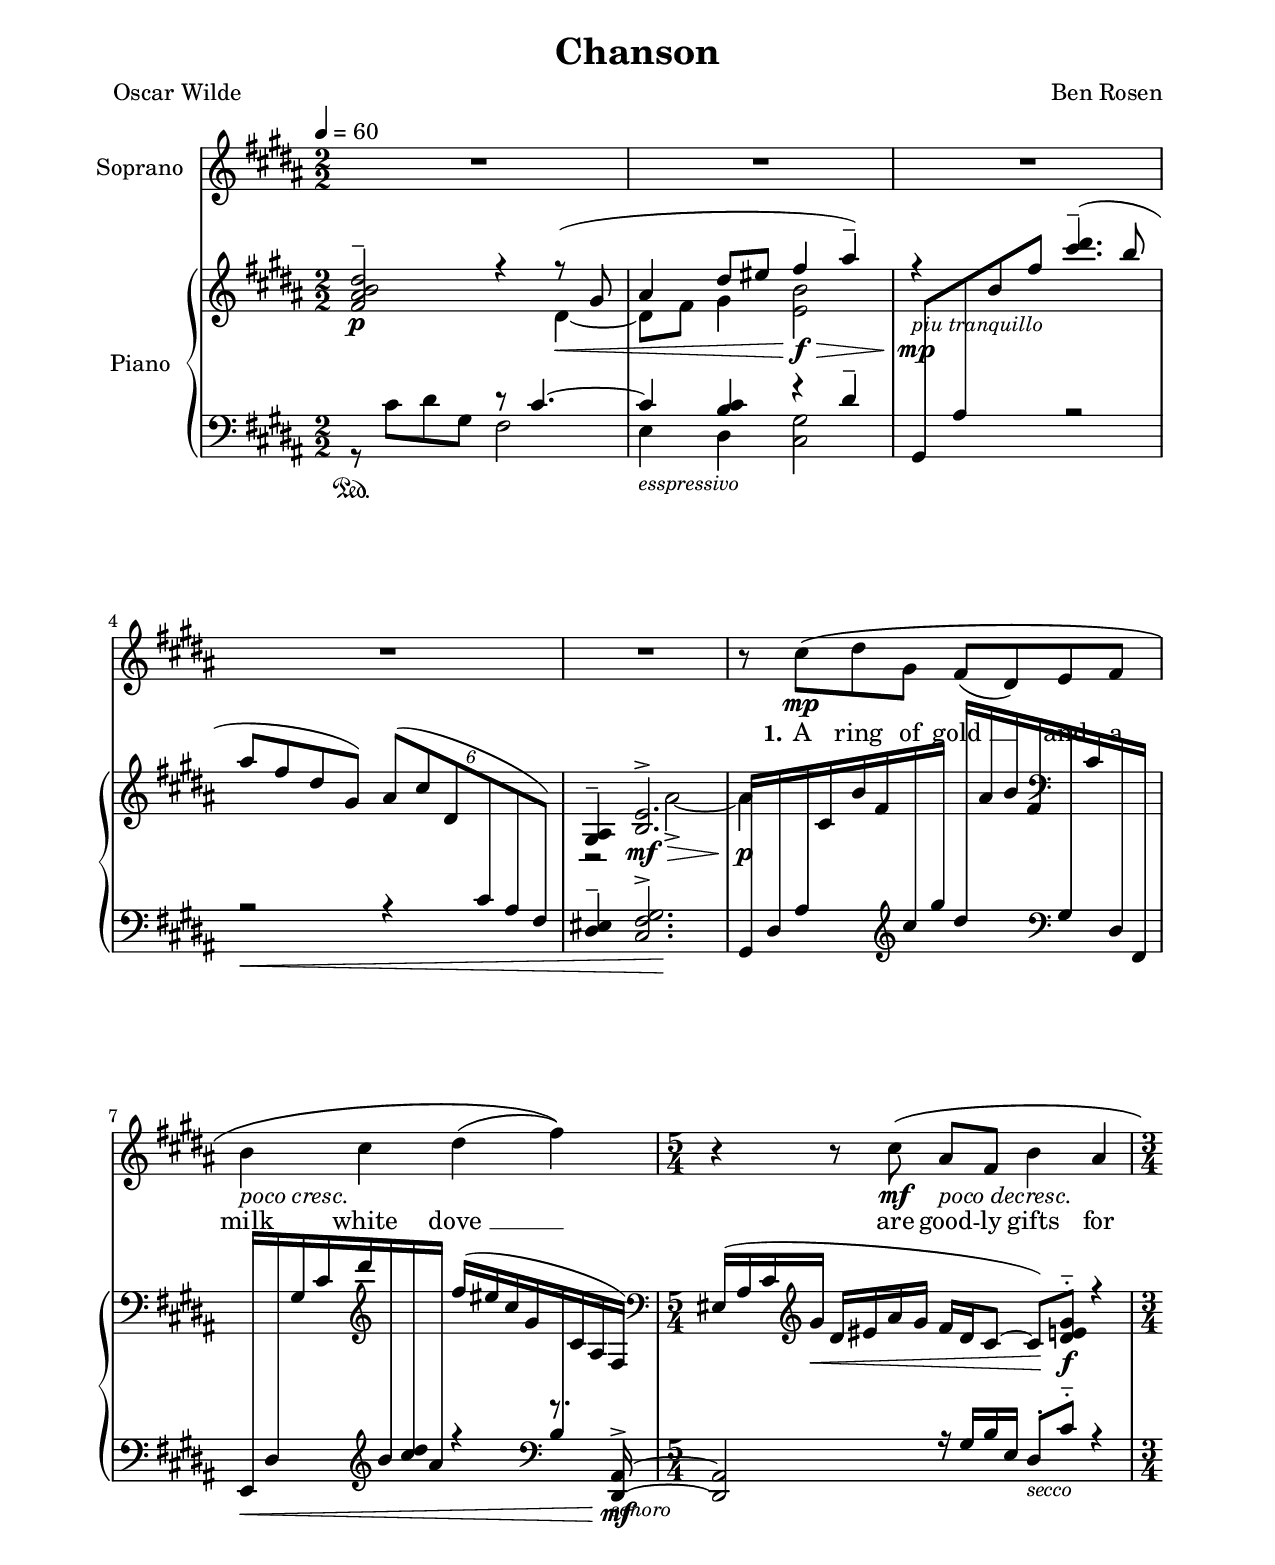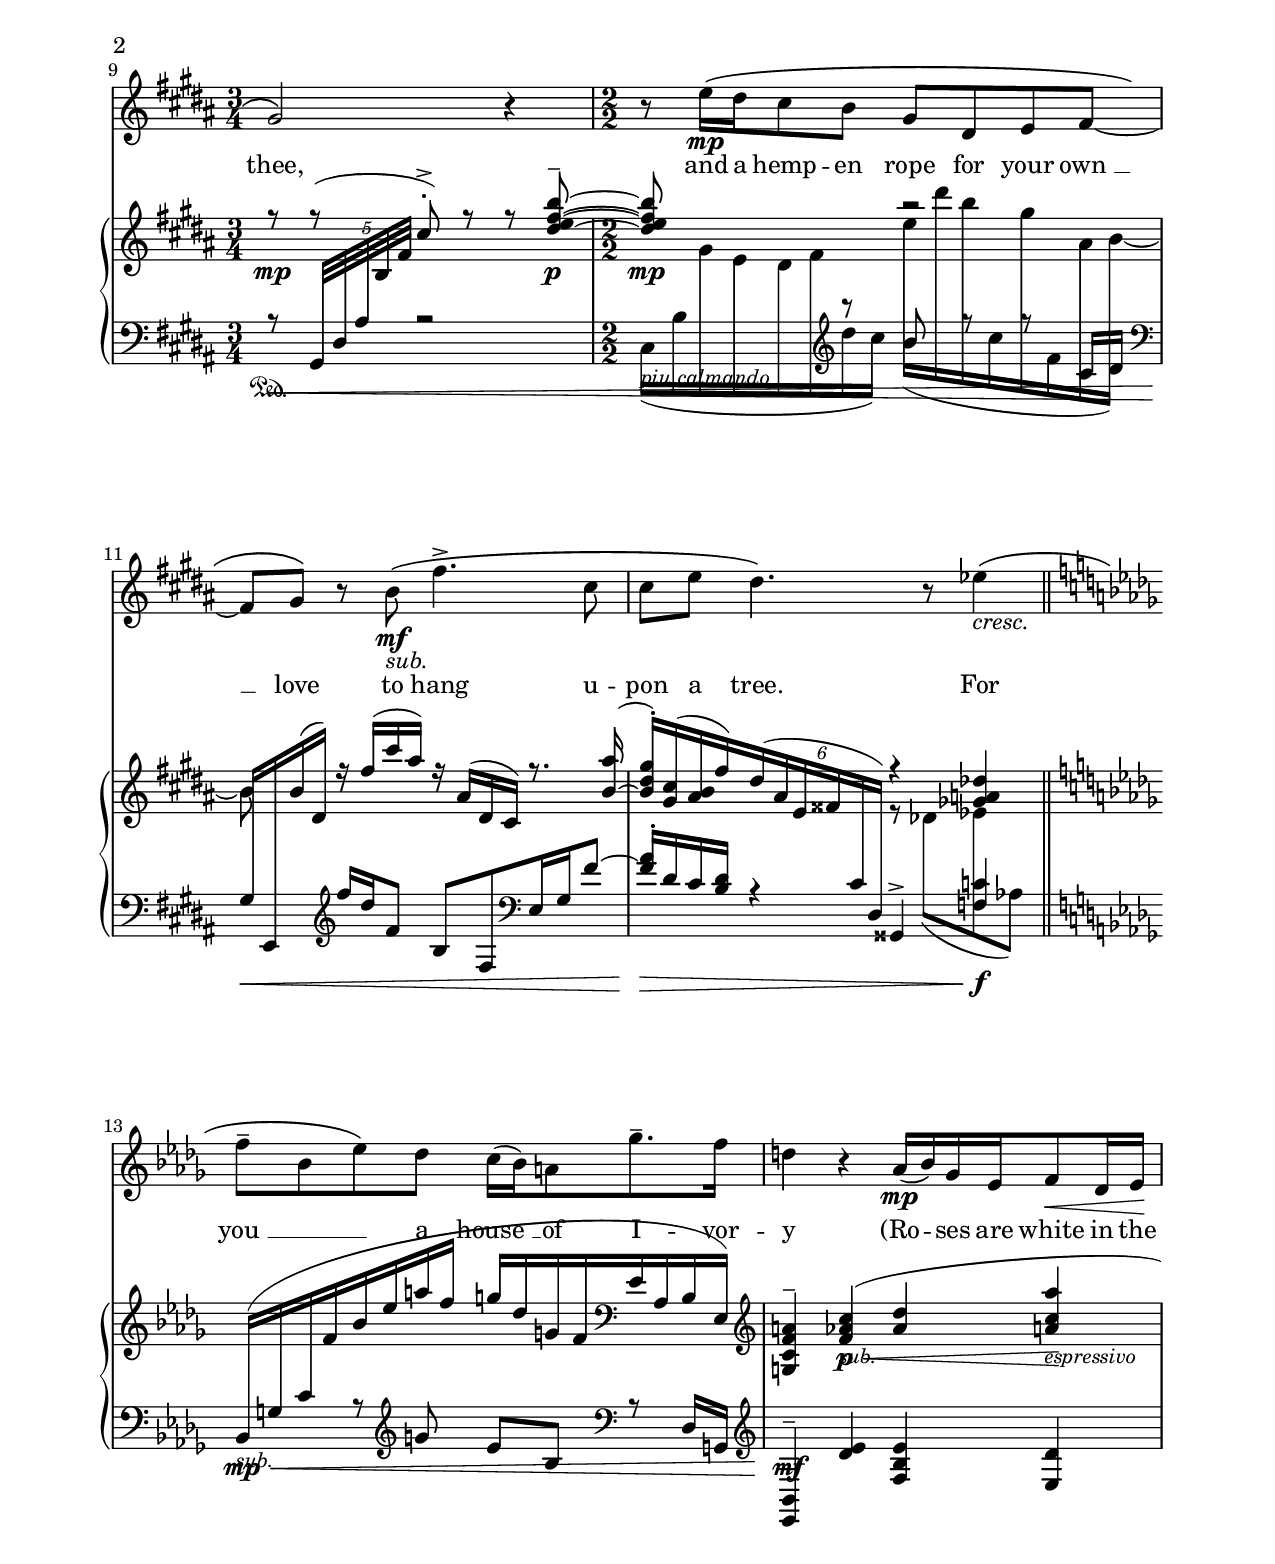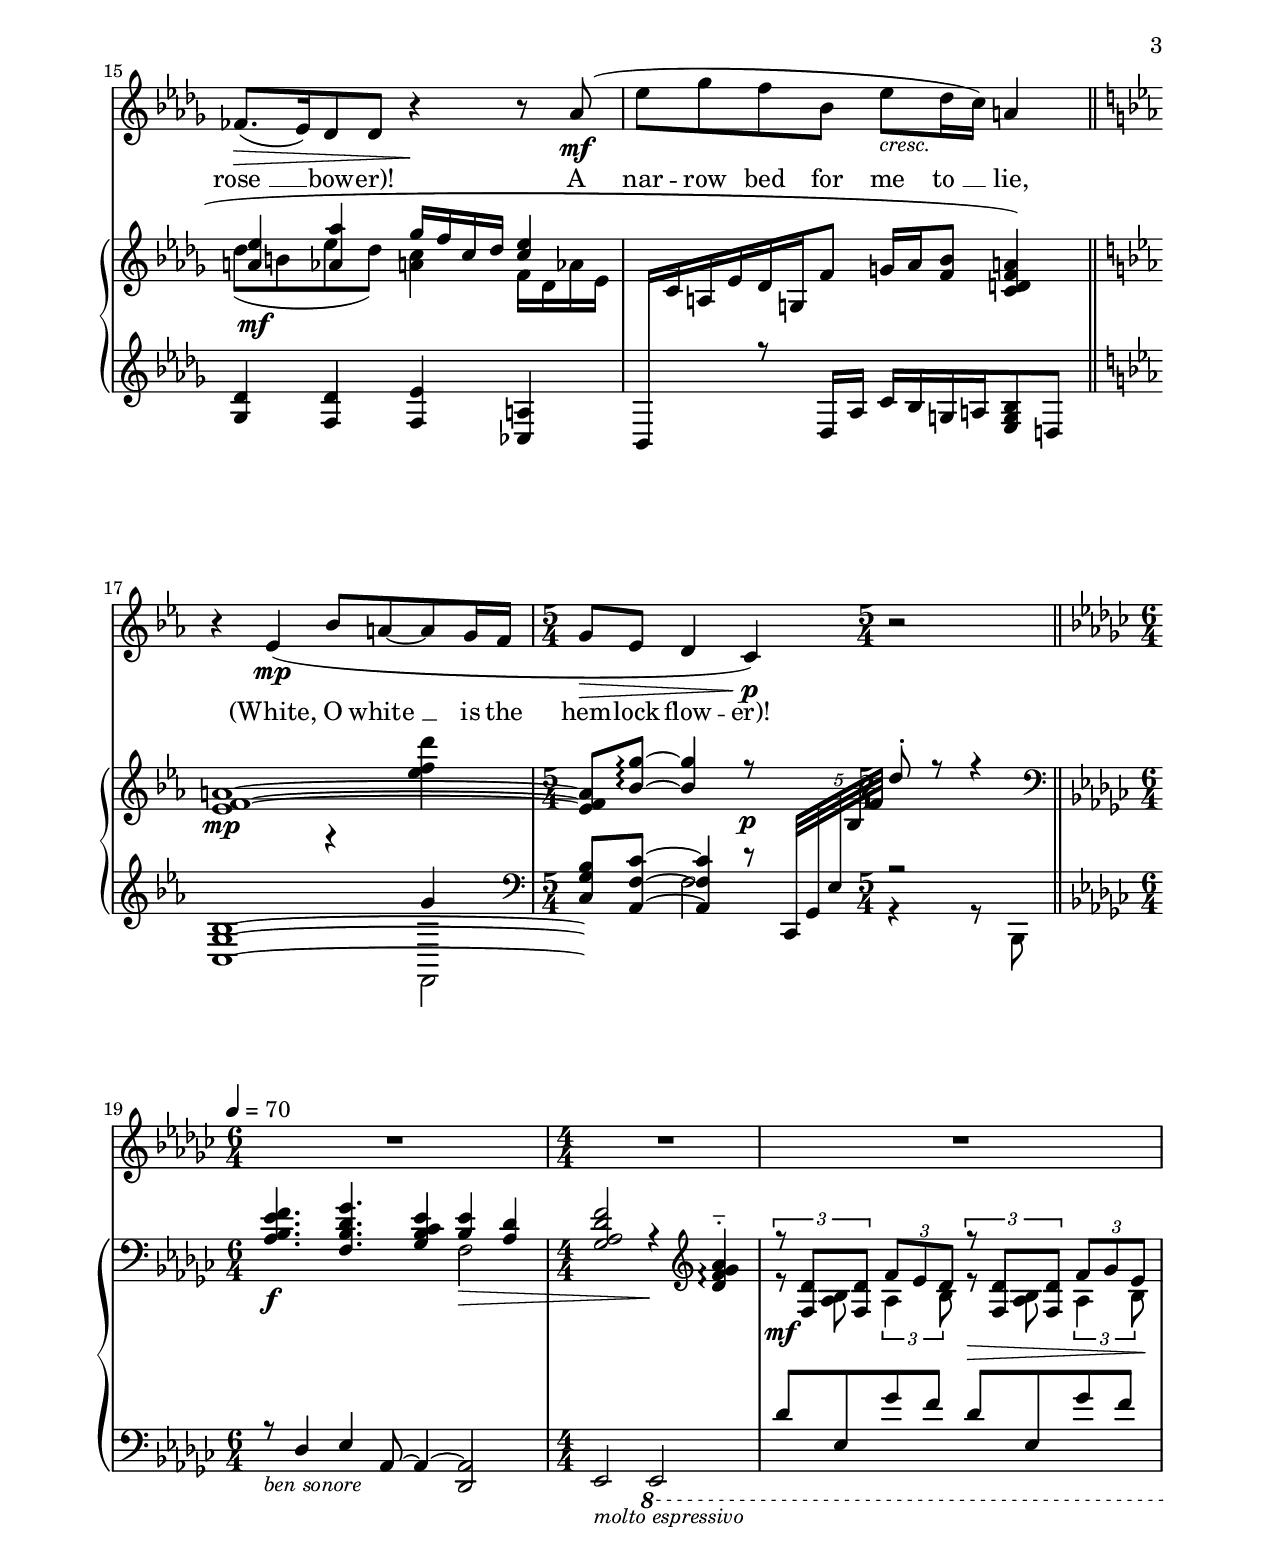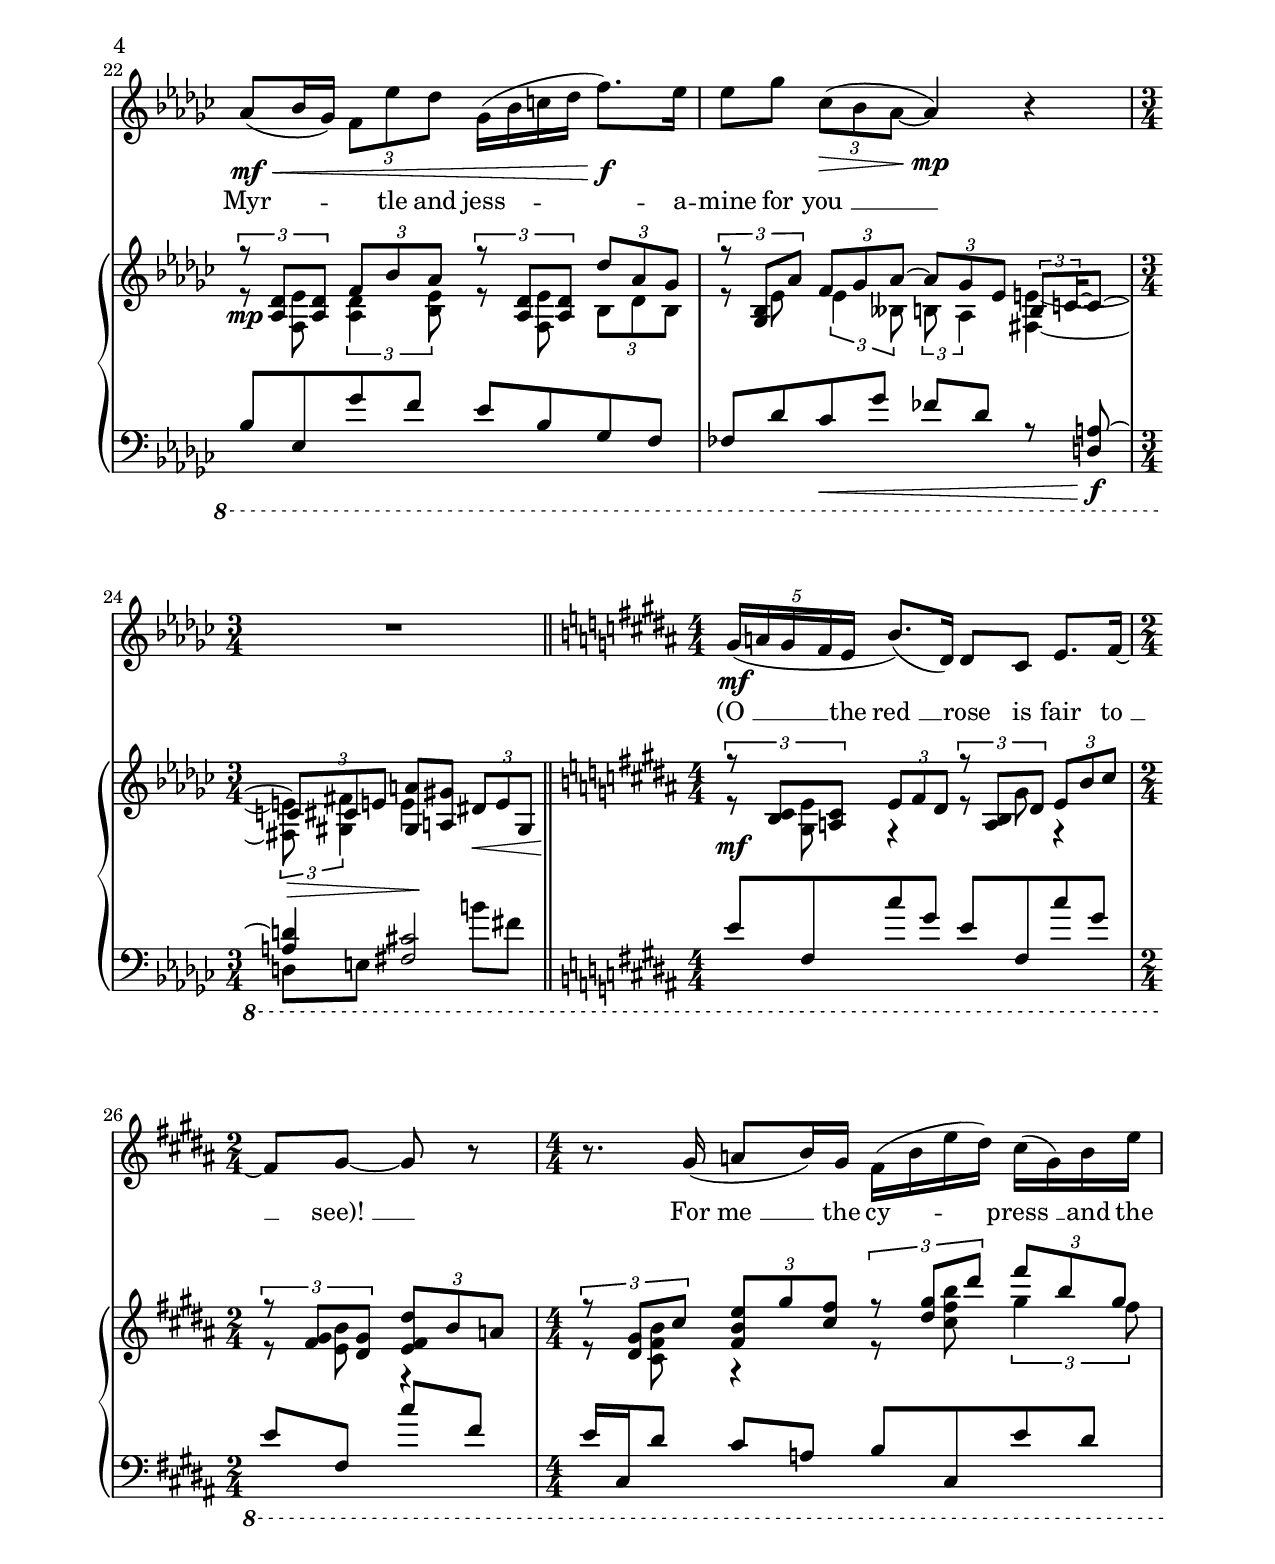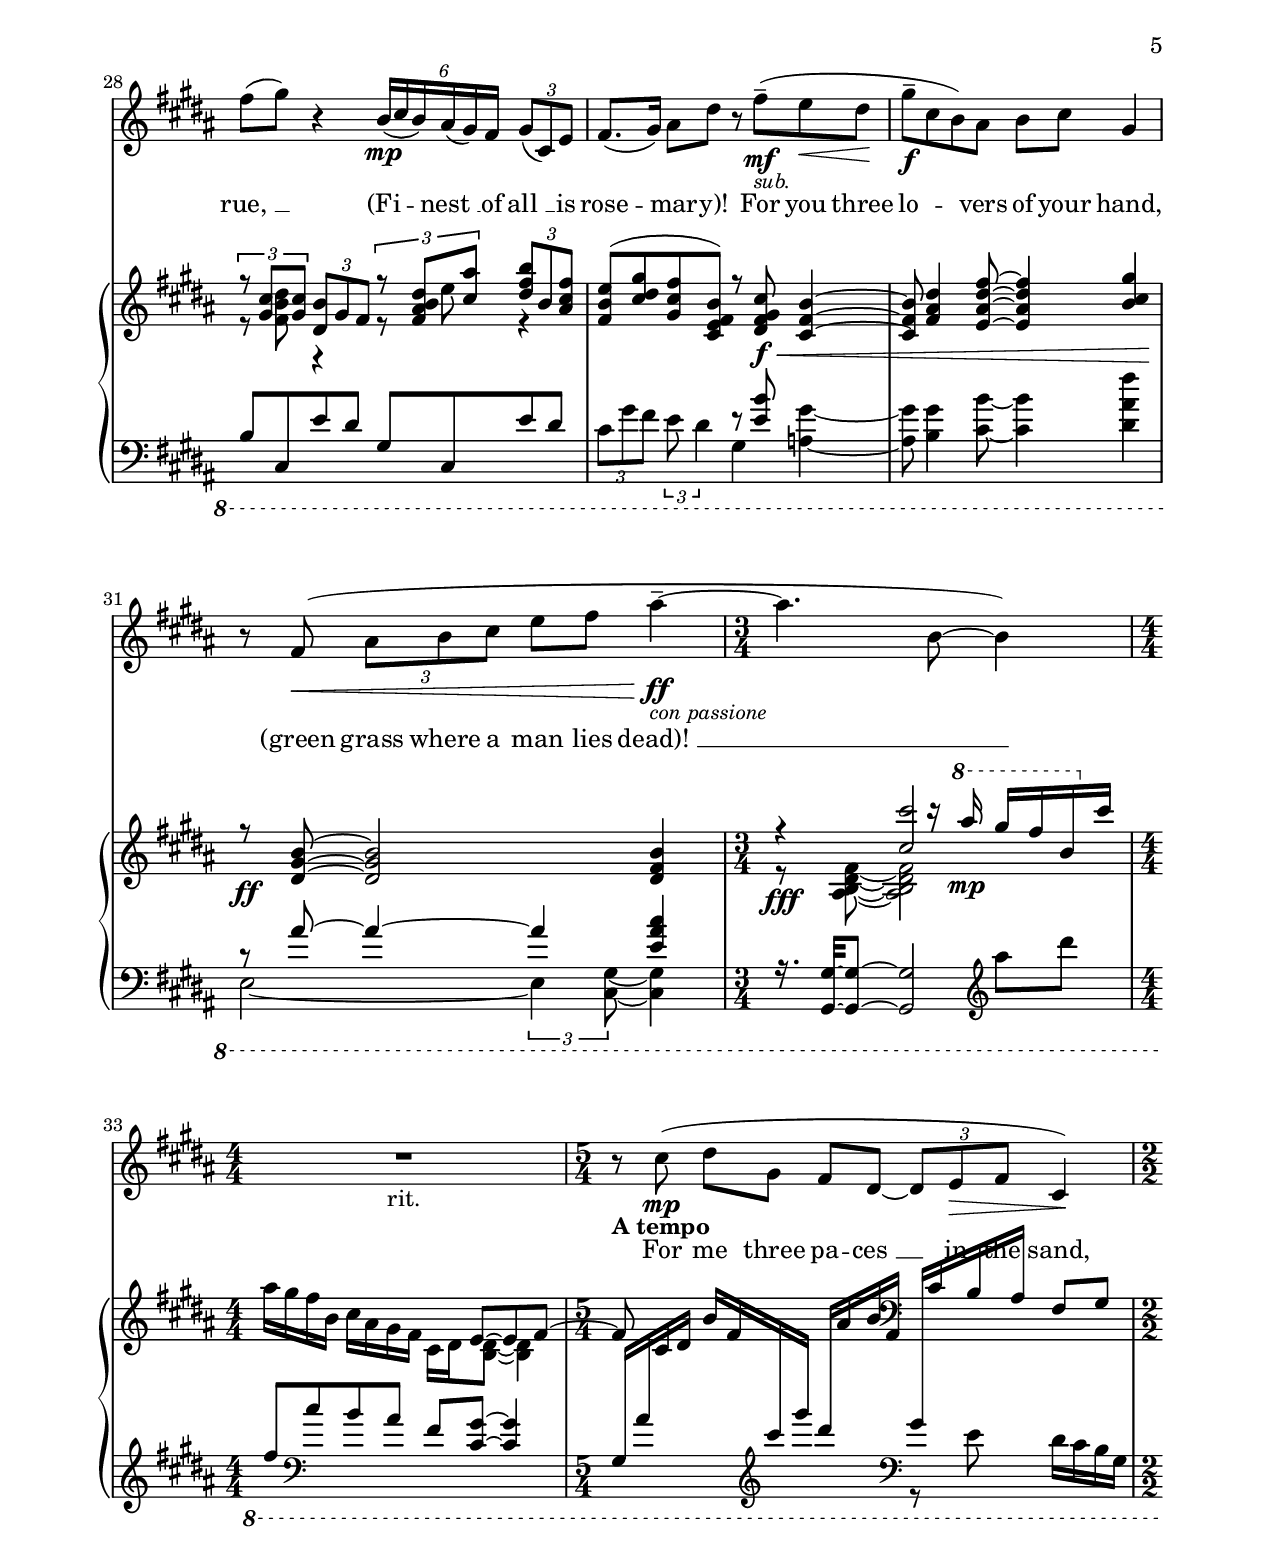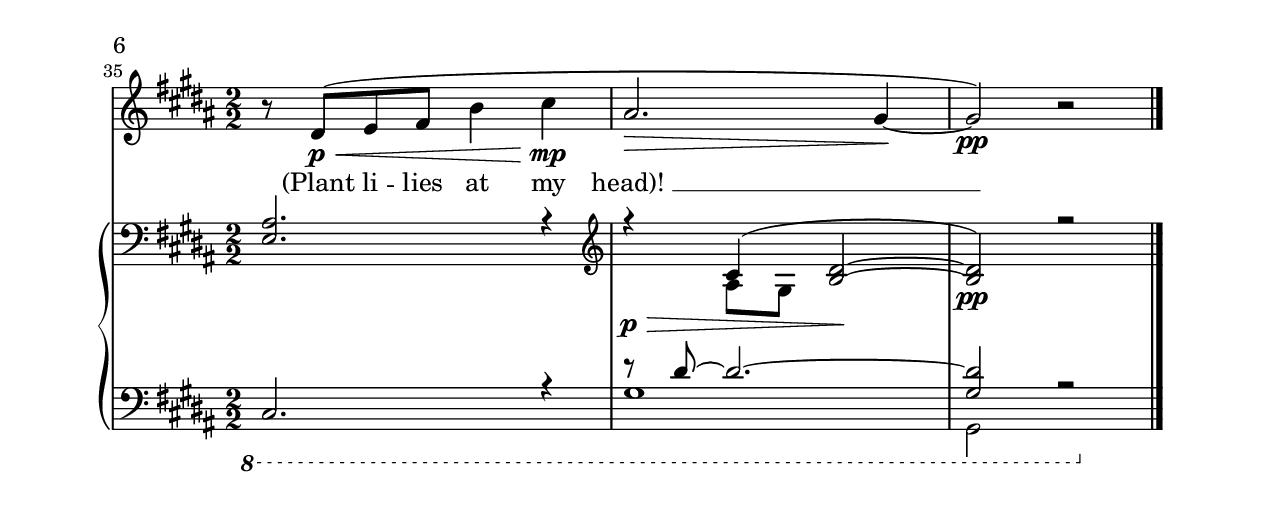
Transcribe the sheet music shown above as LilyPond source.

\version "2.24.0"

\include "settings.ily"
\include "style.ily"

\header {
  title = "Chanson"
  poet = "Oscar Wilde"
  composer = "Ben Rosen"
}

key_time_and_tempo = {
  \key b \major
  \time 2/2
  \tempo 4=60
}

soprano =  \relative cs'' {
  \key_time_and_tempo

  % measure 1
  R1 * 5 |

  % measure 6
  r8 cs8 \( -\mp ds8 gs,8 fs8 ( ds8 ) e8 fs8 |

  % measure 7
  b4 -\markup \italic "poco cresc." cs4 ds4 ( fs4 ) \) |

  % measure 8
  \time 5/4
  r4 r8 cs8 \( -\mf as8 -\markup \italic "poco decresc." fs8 b4 as4 |

  % measure 9
  \time 3/4
  gs2 \) r4 |

  % measure 10
  \time 2/2
  r8 e'16 \( -\mp ds16 cs8 b8 gs8 ds8 e8 fs8 ~ |

  % measure 11
  fs8 gs8 \) r8 b8 \( -\markup \italic "sub." -\mf fs'4. -> cs8 |

  % measure 12
  cs8 e8 ds4. \) r8 ef4 \( -\markup \italic "cresc."

  \key df \major
  f8 -- bf,8 ef8 \) df8 c16 ( bf16 ) a8 gf'8. -- f16 |
  d4 r4 af16 ( _\mp bf16 ) gf16 ef16 f8 _\< df16 ef16 _\! | % 15
  ff8. ( _\> ef16 ) df8 df8 r4 _\! r8 af'8 ( _\mf | % 16
  ef'8 gf8 f8 bf,8 ef8 _\markup{ \small\italic {cresc.} } df16 c16 ) a4
  \bar "||"
  \key c \minor r4 ef4 ( _\mp bf'8 a8 ~ a8 g16 f16 | % 18
  \time 5/4  g8 _\> ef8 d4 c4 ) _\! _\p r2 \bar "||"
  \time 6/4  \key ef \minor \tempo 4=70 R1. | \barNumberCheck #20
  \numericTimeSignature\time 4/4  R1*2 | % 22
  af'8 ( _\mf _\< bf16 gf16 ) \times 2/3 {
    f8 ef'8 df8 }
  gf,16 ( bf16 c16 df16 f8. ) _\! _\f ef16 | % 23
  ef8 gf8 \times 2/3 {
    cf,8 ( _\> bf8 af8 ~ }
  af4 ) _\! _\mp r4 | % 24
  \time 3/4  R2. \bar "||"
  \numericTimeSignature\time 4/4  \key gs \minor \once \omit
  TupletBracket
  \times 4/5  {
    gs16 ( _\mf a16 gs16 fs16 e16 }
  b'8. ) ( ds,16 ) ds8 cs8 e8. fs16 ~ | % 26
  \time 2/4  fs8 gs8 ~ gs8 r8 | % 27
  \numericTimeSignature\time 4/4  r8. gs16 ( a8 b16 ) gs16 fs16 ( b16
  e16 ds16 ) cs16 ( gs16 ) b16 e16 | % 28
  fs8 ( gs8 ) r4 \once \omit TupletBracket
  \times 4/6  {
    b,16 ( _\mp cs16 b16 ) as16 ( gs16 ) fs16 }
  \once \omit TupletBracket
  \times 2/3  {
    gs8 ( cs,8 ) e8 }
  | % 29
  fs8. ( gs16 ) as8 ds8 r8 fs8 ( -- _\markup{ \small\italic {sub.} }
  _\mf e8 _\< ds8 _\! | \barNumberCheck #30
  gs8 -- _\f cs,8 b8 ) as8 b8 cs8 gs4 | % 31
  r8 fs8 ( _\< \times 2/3 {
    as8 b8 cs8 }
  e8 fs8 as4 ~ -- _\! _\ff _\markup{ \small\italic {con passione} } | % 32
  \time 3/4  as4. b,8 ~ b4 ) | % 33
  \numericTimeSignature\time 4/4  R1 _ "rit." | % 34
  \time 5/4  r8 _\markup{ \bold {A tempo} } cs8 ( _\mp ds8 gs,8 fs8 ds8
  ~ \once \omit TupletBracket
  \times 2/3  {
    ds8 e8 _\> fs8 }
  cs4 ) _\! | % 35
  \numericTimeSignature\time 2/2  r8 ds8 ( _\p _\< e8 fs8 b4 cs4 _\!
  _\mp | % 36
  as2. _\> gs4 ~ _\! | % 37
  gs2 ) _\pp r2 \bar "|."
}

PartPOneVoiceOneLyricsOne =  \lyricmode {\set ignoreMelismata = ##t A
    ring of "gold " __\skip1 and a milk white "dove " __\skip1 are good
    -- ly gifts for "thee," and a hemp -- en rope for your "own "
    __\skip1 love to hang u -- pon a "tree." For "you " __\skip1 \skip1
    a "house " __\skip1 of I -- vor -- y "(Ro" -- \skip1 ses are white
    in the "rose " __\skip1 bow -- "er)!" A nar -- row bed for me "to "
    __\skip1 "lie," "(White," O "white " __\skip1 is the hem -- lock
    flow -- "er)!" Myr -- \skip1 \skip1 \skip1 tle and jess -- \skip1
    \skip1 \skip1 \skip1 a -- mine for "you " __\skip1 \skip1 \skip1
    "(O " __\skip1 \skip1 \skip1 the "red " __\skip1 rose is fair "to "
    __\skip1 "see)! " __\skip1 For "me " __\skip1 the cy -- \skip1
    \skip1 \skip1 "press " __\skip1 and the "rue, " __\skip1 "(Fi" --
    \skip1 \skip1 "nest " __\skip1 of "all " __\skip1 is rose -- \skip1
    mar -- "y)!" For you three lo -- \skip1 \skip1 vers of your "hand,"
    "(green" grass where a man lies "dead)! " __\skip1 \skip1 \skip1 For
    me three pa -- "ces " __\skip1 in the "sand," "(Plant" li -- lies at
    my "head)! " __\skip1 \skip1
    }

PartPTwoVoiceOne =  \relative fs' {
    \clef "treble" \numericTimeSignature\time 2/2 \key b \major | % 1
    <fs as b ds>2 -- _\p r4 r8 ( _\< gs8 | % 2
    as4 ds8 es8 fs4 \arpeggio _\! _\! _\f _\> as4 ) -- | % 3
    r4 _\mp _\markup{ \small\italic {piu tranquillo} } s4 <cs ds>4. ( --
    b8 | % 4
    as8 fs8 ds8 gs,8 ) \once \omit TupletBracket
    \times 4/6  {
        as8 ( cs8 ds,8 \change Staff="2" cs8 as8 fs8 ) }
    \change Staff="1" | % 5
    <gs as>4 -- <b e>2. -> _\! _\mf _\> | % 6
    s1. _\p fs''16 ( es16 cs16 gs16 \change Staff="2" b,16 \change
    Staff="1" cs16 as16 fs16 ) | % 8
    \clef "bass" \time 5/4 es16 ( as16 cs16 \clef "treble" gs'16 _\< ds16
    es16 as16 gs16 fs16 ds16 cs8 ~ cs8 ) _\! <ds e gs>8 -_ _\f r4 | % 9
    \time 3/4  r8 _\mp r8 ( cs'8 ) -. -> r8 r8 <ds e fs b>8 ~ -- ~ ~ ~
    _\p | \barNumberCheck #10
    \numericTimeSignature\time 2/2  <ds e fs b>8 _\mp s4. r2 \change
    Staff="2" | % 11
    gs,,16 e,16 \change Staff="1" b'''16 ( ds,16 ) r16 fs'16 ( cs'16 as16
    ) r16 as,16 ( ds,16 cs16 ) r8. <b' as'>16 ( ~ | % 12
    <b ds gs>16 ) -. <gs cs>16 ( <as b>16 fs'16 ) \once \omit
    TupletBracket
    \times 4/6  {
        ds16 ( as16 e16 fss16 \change Staff="2" cs16 ds,16 ) }
    \change Staff="1" r4 <gf' a df>4 \bar "||"
    \key df \major \change Staff="2" bf,,16 ( -\! _\markup{
        \small\italic {sub.} } _\mp -\< g'16 c16 \change Staff="1" f16
    bf16 ef16 a16 f16 g16 df16 g,16 f16 \clef "bass" ef16 af,16 bf16 ef,16
    ) | % 14
    \clef "treble" <g c f a>4 -- _\mf <f' af c>4 ( _\markup{
        \small\italic {sub.} } _\p _\< <af df>4 <a c af'>4 _\! _\markup{
        \small\italic {espressivo} } | % 15
    <a ef'>4 _\mf <af af'>4 gf'16 f16 c16 df16 <c ef>4 \change Staff="2"
    | % 16
    bf,,16 \change Staff="1" c'16 a16 ef'16 df16 g,16 f'8 g16 af16 <f
        bf>8 <c d f a>4 ) \bar "||"
    \key c \minor <ef f a>1 ~ ~ ~ _\mp | % 18
    \time 5/4  <ef f a>8 <bf' g'>8 ~ \arpeggio ~ \arpeggio <bf g'>4 r8
    _\p s8 d8 -. r8 r4 \bar "||"
    \clef "bass" \time 6/4 \key ef \minor <af, bf ef f>4. _\f <f bf df
        gf>4. <gf bf cf ef>4 <bf ef>4 _\> <af df>4 | \barNumberCheck #20
    \numericTimeSignature\time 4/4  <gf af df f>2 r4 _\! \clef "treble"
    <df' f gf af>4 \arpeggio -_ \arpeggio \arpeggio \arpeggio | % 21
    \times 2/3  {
        r8 _\mf <f, df'>8 <f df'>8 }
    \once \omit TupletBracket
    \times 2/3  {
        f'8 ef8 df8 }
    \times 2/3  {
        r8 _\> <f, df'>8 <f df'>8 }
    \once \omit TupletBracket
    \times 2/3  {
        f'8 gf8 ef8 }
    _\! | % 22
    \times 2/3  {
        r8 _\mp <af, df>8 <af df>8 }
    \once \omit TupletBracket
    \times 2/3  {
        f'8 bf8 af8 }
    \times 2/3  {
        r8 <af, df>8 <af df>8 }
    \once \omit TupletBracket
    \times 2/3  {
        df'8 af8 gf8 }
    | % 23
    \times 2/3  {
        r8 <gf, bf>8 af'8 }
    \once \omit TupletBracket
    \times 2/3  {
        f8 gf8 af8 ~ }
    \once \omit TupletBracket
    \times 2/3  {
        af8 gf8 ef8 }
    \times 2/3  {
        b8 c16 ~ }
    c8 ~ | % 24
    \time 3/4  \once \omit TupletBracket
    \times 2/3  {
        c8 _\> cs8 e8 ~ }
    <gs, a'>8 _\! <a gs'>8 \once \omit TupletBracket
    \times 2/3  {
        ds8 _\! _\< e8 gs,8 }
    \bar "||"
    \numericTimeSignature\time 4/4  \key gs \minor \times 2/3 {
        r8 _\mf <b cs>8 <a cs>8 }
    \once \omit TupletBracket
    \times 2/3  {
        e'8 fs8 ds8 }
    \times 2/3  {
        r8 <a b>8 ds8 }
    \once \omit TupletBracket
    \times 2/3  {
        e8 b'8 cs8 }
    | % 26
    \time 2/4  \times 2/3 {
        r8 <fs, gs>8 <ds gs>8 }
    \once \omit TupletBracket
    \times 2/3  {
        <e fs ds'>8 b'8 a8 }
    | % 27
    \numericTimeSignature\time 4/4  \times 2/3 {
        r8 <ds, gs>8 cs'8 }
    \once \omit TupletBracket
    \times 2/3  {
        <fs, b e>8 gs'8 <cs, fs>8 }
    \times 2/3  {
        r8 <ds gs>8 ds'8 }
    \once \omit TupletBracket
    \times 2/3  {
        fs8 b,8 gs8 }
    | % 28
    \times 2/3  {
        r8 <gs, cs>8 <gs cs>8 }
    \once \omit TupletBracket
    \times 2/3  {
        <ds b'>8 gs8 fs8 }
    \times 2/3  {
        r8 <fs as b ds>8 <cs' as'>8 }
    \once \omit TupletBracket
    \times 2/3  {
        <ds fs b>8 b8 <as cs fs>8 }
    | % 29
    <fs b e>8 ( <cs' ds gs>8 <gs cs fs>8 <cs, e fs b>8 ) r8 <ds fs gs
        cs>8 _\f _\< <cs fs b>4 ~ ~ ~ | \barNumberCheck #30
    <cs fs b>8 <fs as ds>4 <e as ds fs>8 ~ ~ ~ ~ <e as ds fs>4 <b' cs
        gs'>4 _\! | % 31
    r8 _\ff <ds, gs b>8 ~ ~ ~ <ds gs b>2 <ds fs b>4 | % 32
    \time 3/4  r4 _\fff <cs' cs'>2 | % 33
    \numericTimeSignature\time 4/4  s8*5 e,8 ~ e8 fs8 ~ | % 34
    \time 5/4  fs8 s8*5 \clef "bass" s2 | % 35
    \numericTimeSignature\time 2/2  <e, as>2. r4 | % 36
    \clef "treble" r4 _\p _\> cs'4 ( <b ds>2 ~ ~ _\! | % 37
    <b ds>2 ) _\pp r2 \bar "|."
    }

PartPTwoVoiceTwo =  \relative ds' {
    \clef "treble" \numericTimeSignature\time 2/2 \key b \major s2. ds4
    ~ | % 2
    ds8 fs8 gs4 <e b'>2 s1*2 | % 5
    r2 as2 ~ -> | % 6
    as4 s4*7 | % 8
    \clef "bass" \time 5/4 s8. \clef "treble" s16*17 | % 9
    \time 3/4  s2. | \barNumberCheck #10
    \numericTimeSignature\time 2/2  \change Staff="2" cs,,16 ( b'16
    \change Staff="1" gs'16 e16 ds16 fs16 \change Staff="2" ds'16 cs16 )
    \change Staff="1" e16 ( ds'16 b16 \change Staff="2" cs,16 \change
    Staff="1" gs'16 \change Staff="2" fs,16 \change Staff="1" as16 b16 )
    ~ | % 11
    b8 s8*7 s2 r8 df,8 ( ef8 \change Staff="2" af,8 ) \bar "||"
    \key df \major s2. \clef "bass" s4 | % 14
    \clef "treble" \change Staff="1" s1 | % 15
    df'8 ( b8 ef8 df8 ) <a c>4 f16 df16 af'16 ef16 s1 \bar "||"
    \key c \minor s2 r4 <ef' f d'>4 | % 18
    \time 5/4  s4*5 \bar "||"
    \clef "bass" \time 6/4 \key ef \minor s1 f,,2 | \barNumberCheck #20
    \numericTimeSignature\time 4/4  s2. \clef "treble" s4 | % 21
    r8 <af bf>8 \times 2/3 {
        af4 bf8 }
    r8 <af bf>8 \times 2/3 {
        af4 bf8 }
    | % 22
    r8 <f ef'>8 \times 2/3 {
        <af df>4 <bf ef>8 }
    r8 <f ef'>8 \once \omit TupletBracket
    \times 2/3  {
        bf8 df8 bf8 }
    | % 23
    r8 ef8 \times 2/3 {
        ef4 bff8 }
    \times 2/3  {
        b8 af4 }
    <fs e'>4 ~ ~ | % 24
    \time 3/4  \times 2/3 {
        <fs e'>8 <gs fs'>4 }
    e'4 s4 \bar "||"
    \numericTimeSignature\time 4/4  \key gs \minor r8 <gs, e'>8 r4 r8
    gs'8 r4 | % 26
    \time 2/4  r8 <e b'>8 r4 | % 27
    \numericTimeSignature\time 4/4  r8 <cs fs b>8 r4 r8 <cs' fs b>8
    \times 2/3 {
        gs'4 fs8 }
    | % 28
    r8 <fs, b ds>8 r4 r8 e'8 r4 s1 s1 s1 | % 32
    \time 3/4  r8 <as,, b ds fs>8 ~ ~ ~ ~ <as b ds fs>2 | % 33
    \numericTimeSignature\time 4/4  as''16 gs16 fs16 b,16 cs16 as16 gs16
    fs16 cs16 ds16 <b ds>8 ~ ~ <b ds>4 | % 34
    \time 5/4  s2. \clef "bass" s2 | % 35
    \numericTimeSignature\time 2/2  s1 | % 36
    \clef "treble" s4 as8 gs8 s1. \bar "|."
    }

PartPTwoVoiceFive =  \relative cs' {
    \clef "bass" \numericTimeSignature\time 2/2 \key b \major | % 1
    s2 \sustainOn r8 cs4. ~ | % 2
    cs4 <b cs>4 r4 ds4 -- | % 3
    gs,,8 as'8 \change Staff="1" b'8 fs'8 \change Staff="2" r2 | % 4
    r2 _\< r4 s4 | % 5
    <ds,, es>4 -- <cs fs gs>2. -> _\! | % 6
    gs16 ds'16 as'16 \change Staff="1" cs16 b'16 fs16 \clef "treble"
    \change Staff="2" cs'16 gs'16 ds16 \change Staff="1" as16 b16 fs16
    \clef "bass" \change Staff="2" gs,16 \change Staff="1" cs16 \change
    Staff="2" ds,16 fs,16 | % 7
    e16 _\! _\< ds'16 \change Staff="1" gs16 cs16 fs16 \clef "treble"
    \change Staff="2" b16 <cs ds>16 as16 r4 \clef "bass" r8. <ds,,, as'>16
    ~ -> ~ _\mf _\markup{ \small\italic {sonoro} } | % 8
    \time 5/4  <ds as'>2 r16 gs'16 b16 e,16 ds8 -. _\markup{
        \small\italic {secco} } cs'8 -_ r4 | % 9
    \time 3/4  r8 _\! \sustainOn _\< \once \omit TupletBracket
    \times 4/5  {
        gs,32 ds'32 as'32 \change Staff="1" b32 fs'32 }
    \change Staff="2" r2 | \barNumberCheck #10
    \numericTimeSignature\time 2/2  s4. _\markup{ \small\italic {piu
            calmando} } \clef "treble" r8 b8 r8 r8 cs,16 ds16 | % 11
    \clef "bass" s4 _\< \clef "treble" fs'16 ds16 fs,8 b,8 fs8 \clef
    "bass" e16 gs16 fs'8 ~ | % 12
    <fs as>16 -. _\! -\! -\> ds16 cs16 <b ds>16 r4 gss,4 -> <f' c'>4 _\f
    \bar "||"
    \key df \major s4 r8 \clef "treble" g'8 ef8 bf8 r8 \clef "bass" df,16
    g,16 | % 14
    <ef bf'>4 -- <df'' ef>4 <f, bf ef>4 <ef df'>4 | % 15
    <gf df'>4 <f df'>4 <f ef'>4 <cf a'>4 s4 r8 df16 af'16 c16 bf16 g16 a16
    <ef g bf>8 d8 \bar "||"
    \key c \minor <c g' bf>1 ~ ~ ~ \clef "treble" | % 18
    \clef "bass" \time 5/4 <c g' bf>8 <af f' c'>8 ~ ~ ~ <af f' c'>4 r8
    \once \omit TupletBracket
    \times 4/5  {
        c,32 g'32 ef'32 \change Staff="1" bf'32 f'32 }
    \change Staff="2" r2 \bar "||"
    \time 6/4  \key ef \minor r8 _\markup{ \small\italic {ben sonore} }
    df,4 ef4 af,8 ~ af4 ~ <df, af'>2 \change Staff="1" _\markup{
        \small\italic {molto espressivo} } | \barNumberCheck #20
    \numericTimeSignature\time 4/4  \change Staff="2" ef2 \ottava #0
    \ottava #-1 ef,2 | % 21
    df''8 ef,8 gf'8 f8 df8 ef,8 gf'8 f8 | % 22
    bf,8 ef,8 gf'8 f8 ef8 bf8 gf8 f8 | % 23
    ff8 df'8 cf8 _\< gf'8 ff8 df8 r8 <d, a'>8 ~ ~ _\! _\f | % 24
    \time 3/4  <a' d>4 <fs cs'>2 \bar "||"
    \numericTimeSignature\time 4/4  \key gs \minor e'8 fs,8 cs''8 gs8 e8
    fs,8 cs''8 gs8 | % 26
    \time 2/4  e8 fs,8 cs''8 fs,8 | % 27
    \numericTimeSignature\time 4/4  e16 cs,16 ds'8 cs8 a8 b8 cs,8 e'8 ds8
    | % 28
    b8 cs,8 e'8 ds8 gs,8 cs,8 e'8 ds8 s2 r8 <e b'>8 s4 s1 | % 31
    r8 as8 ~ as4 ~ as4 <e as cs>4 | % 32
    \time 3/4  r16. <gs,, gs'>32 ~ ~ <gs gs'>8 ~ ~ <gs gs'>2 \clef
    "treble" | % 33
    \numericTimeSignature\time 4/4  fs'''8 \clef "bass" cs8 b8 as8 fs8
    <cs gs'>8 ~ ~ <cs gs'>4 | % 34
    \time 5/4  gs16 as'16 \change Staff="1" cs16 ds16 b'16 fs16 \clef
    "treble" \change Staff="2" cs'16 gs'16 ds16 \change Staff="1" as16 b16
    fs16 \clef "bass" \change Staff="2" gs,16 \change Staff="1" cs16 b16
    as16 fs8 gs8 | % 35
    \numericTimeSignature\time 2/2  \change Staff="2" cs,,2. r4 | % 36
    r8 ds'8 ~ ds2. ~ | % 37
    <gs, ds'>2 r2 \bar "|."
    }

PartPTwoVoiceSix =  \relative cs' {
    \clef "bass" \numericTimeSignature\time 2/2 \key b \major | % 1
    r8 cs8 ds8 gs,8 fs2 \change Staff="1" \change Staff="2" _\markup{
        \small\italic {esspressivo} } | % 2
    e4 ds4 <cs gs'>2 s1*2 s8*11 \clef "treble" s4. \clef "bass" s16*9
    \clef "treble" s16*7 \clef "bass" s4 | % 8
    \time 5/4  s4*5 | % 9
    \time 3/4  s2. | \barNumberCheck #10
    \numericTimeSignature\time 2/2  s4. \clef "treble" s8*5 | % 11
    \clef "bass" s4 \clef "treble" s2 \clef "bass" s4 s1 \bar "||"
    \key df \major s4. \clef "treble" s2 \clef "bass" s8 s1*2 s1 \bar
    "||"
    \key c \minor s2. \clef "treble" f,2 f'2 | % 18
    \clef "bass" \time 5/4 r4 r8 bf,,8 \bar "||"
    \time 6/4  \key ef \minor s1. | \barNumberCheck #20
    \numericTimeSignature\time 4/4  s1 s1*2 s1 | % 24
    \time 3/4  d8 e8 s4 b''8 fs8 \bar "||"
    \numericTimeSignature\time 4/4  \key gs \minor s1 | % 26
    \time 2/4  s2 | % 27
    \numericTimeSignature\time 4/4  s1 s1 | % 29
    \once \omit TupletBracket
    \times 2/3  {
        cs8 gs'8 fs8 }
    \times 2/3  {
        e8 ds4 }
    gs,4 <a gs'>4 ~ ~ | \barNumberCheck #30
    <a gs'>8 <b gs'>4 <cs b'>8 ~ ~ <cs b'>4 <ds as' fs'>4 | % 31
    e,2 ~ \times 2/3 {
        e4 <cs gs'>8 ~ ~ }
    <cs gs'>4 | % 32
    \time 3/4  s2 \clef "treble" as'''8 ds8 | % 33
    \numericTimeSignature\time 4/4  s8 \clef "bass" s8*7 | % 34
    \time 5/4  s4. \clef "treble" s4. \clef "bass" r8 e,,8 ds16 cs16 b16
    gs16 | % 35
    \numericTimeSignature\time 2/2  s1 | % 36
    gs1 ~ | % 37
    gs,2 s2 \bar "|."
    }

PartPTwoVoiceSeven =  \relative g' {
    \clef "bass" \numericTimeSignature\time 2/2 \key b \major s1*4 s8*11
    \clef "treble" s4. \clef "bass" s16*9 \clef "treble" s16*7 \clef
    "bass" s4 | % 8
    \time 5/4  s4*5 | % 9
    \time 3/4  s2. | \barNumberCheck #10
    \numericTimeSignature\time 2/2  s4. \clef "treble" s8*5 | % 11
    \clef "bass" s4 \clef "treble" s2 \clef "bass" s4 s1 \bar "||"
    \key df \major s4. \clef "treble" s2 \clef "bass" s8 s1*2 s1 \bar
    "||"
    \key c \minor s2. \clef "treble" g4 | % 18
    \clef "bass" \time 5/4 s4*5 \bar "||"
    \time 6/4  \key ef \minor s1. | \barNumberCheck #20
    \numericTimeSignature\time 4/4  s1 s1*2 s1 | % 24
    \time 3/4  s2. \bar "||"
    \numericTimeSignature\time 4/4  \key gs \minor s1 | % 26
    \time 2/4  s2 | % 27
    \numericTimeSignature\time 4/4  s1 s1*2 s1 s1 | % 32
    \time 3/4  s2 \clef "treble" s4 | % 33
    \numericTimeSignature\time 4/4  s8 \clef "bass" s8*7 | % 34
    \time 5/4  s4. \clef "treble" s4. \clef "bass" s2 | % 35
    \numericTimeSignature\time 2/2  s1*3 \bar "|."
    }

PartPTwoVoiceThree =  \relative as''' {
    \clef "treble" \numericTimeSignature\time 2/2 \key b \major s1*4
    s1*3 | % 8
    \clef "bass" \time 5/4 s8. \clef "treble" s16*17 | % 9
    \time 3/4  s2. | \barNumberCheck #10
    \numericTimeSignature\time 2/2  s1*2 s1 \bar "||"
    \key df \major s2. \clef "bass" s4 | % 14
    \clef "treble" s1*2 s1 \bar "||"
    \key c \minor s1 | % 18
    \time 5/4  s4*5 \bar "||"
    \clef "bass" \time 6/4 \key ef \minor s1. | \barNumberCheck #20
    \numericTimeSignature\time 4/4  s2. \clef "treble" s4 s1*2 s1 | % 24
    \time 3/4  s2. \bar "||"
    \numericTimeSignature\time 4/4  \key gs \minor s1 | % 26
    \time 2/4  s2 | % 27
    \numericTimeSignature\time 4/4  s1 s1*2 s1 s1 | % 32
    \time 3/4  s4. r16 \ottava #1 as16 _\mp gs16 fs16 b,16 \ottava #0 cs16
    | % 33
    \numericTimeSignature\time 4/4  s1 | % 34
    \time 5/4  s2. \clef "bass" s2 | % 35
    \numericTimeSignature\time 2/2  s1 | % 36
    \clef "treble" s1*2 \bar "|."
    }

% \layout {
%   \context {
%     \Score \consists #(set-bars-per-line '(4))
%   }
% }

\score {
  <<
    \new Staff
    <<
      \set Staff.instrumentName = "Soprano"
      % \set Staff.shortInstrumentName = "S."
      \context Staff <<
        \mergeDifferentlyDottedOn\mergeDifferentlyHeadedOn
        \context Voice = "soprano" {  \soprano }
        \new Lyrics \lyricsto "soprano" { \set stanza = "1." \PartPOneVoiceOneLyricsOne }
      >>
    >>
    \new PianoStaff
    <<
      \set PianoStaff.instrumentName = "Piano"
      % \set PianoStaff.shortInstrumentName = "Pno."
      \context Staff = "1" <<
        \mergeDifferentlyDottedOn\mergeDifferentlyHeadedOn
        \context Voice = "PartPTwoVoiceOne" {  \voiceOne \PartPTwoVoiceOne }
        \context Voice = "PartPTwoVoiceTwo" {  \voiceTwo \PartPTwoVoiceTwo }
        \context Voice = "PartPTwoVoiceThree" {  \voiceThree \PartPTwoVoiceThree }
      >> \context Staff = "2" <<
        \mergeDifferentlyDottedOn\mergeDifferentlyHeadedOn
        \context Voice = "PartPTwoVoiceFive" {  \voiceOne \PartPTwoVoiceFive }
        \context Voice = "PartPTwoVoiceSix" {  \voiceTwo \PartPTwoVoiceSix }
        \context Voice = "PartPTwoVoiceSeven" {  \voiceThree \PartPTwoVoiceSeven }
      >>
    >>
  >>
}
